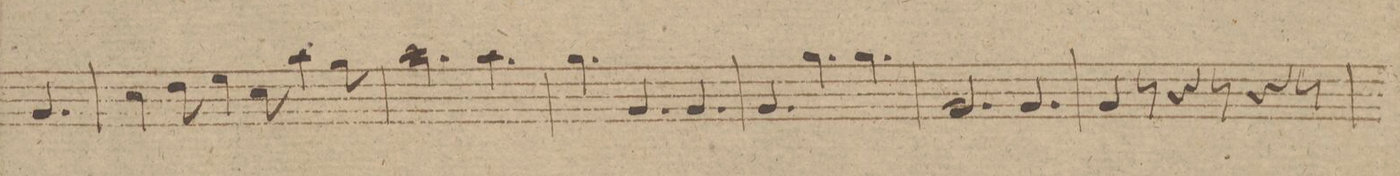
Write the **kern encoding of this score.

**kern	**dynam
*I"Trombone Baſso.	*
*clefF4	*
*k[f#]	*
*M9/8	*
4.BB/	.
=17	=17
4E\	.
8F#\	.
4G\	.
8E\	.
4c\	.
8B\	.
=18	=18
2.c\	.
4.c\	.
=19	=19
4.B\	.
4.BB/	.
4.BB/	.
=20	=20
4.BB/	.
4.B\	.
4.B\	.
=21	=21
2.BB/	.
4.BB/	.
=22	=22
4BB/	.
8r	.
4r	.
8r	.
4r	.
8r	.
=23	=23
*-	*-
